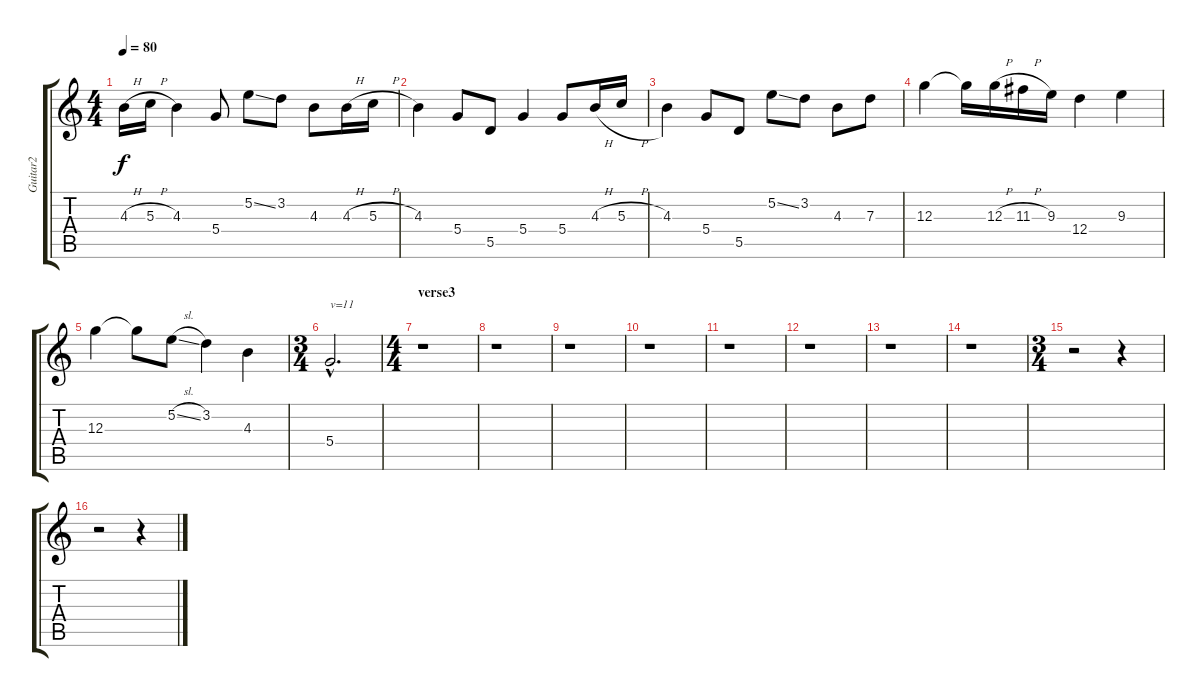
\track ("Guitar2" "Guitar2") {instrument distortionguitar}
\staff {score tabs}
\tuning (E4 B3 G3 D3 A2 E2) {hide}
\ts (4 4)
\tempo 80
\clef g2
\ks c
4.3{h}.16{dy f} 5.3{h}.16 4.3.4 5.4.8 5.2{ss}.8 3.2.8 4.3.8 4.3{h}.16 5.3{h}.16 |
4.3.4 5.4.8 5.5.8 5.4.4 5.4.8 4.3{h}.16 5.3{h}.16 |
4.3.4 5.4.8 5.5.8 5.2{ss}.8 3.2.8 4.3.8 7.3.8 |
12.3.4 12.3{t}.16 12.3{h}.16 11.3{h}.16 9.3.16 12.4.4 9.3.4 |
12.3.4 12.3{t}.8 5.2{sl}.8 3.2.4 4.3.4 |
\ts (3 4)
5.4{hac}.2{d txt "v=11" volume 11} |
\ts (4 4)
\section ("" "verse3")
r.1 |
r.1 |
r.1 |
r.1 |
r.1 |
r.1 |
r.1 |
r.1 |
\ts (3 4)
r.2 r.4 |
r.2 r.4
